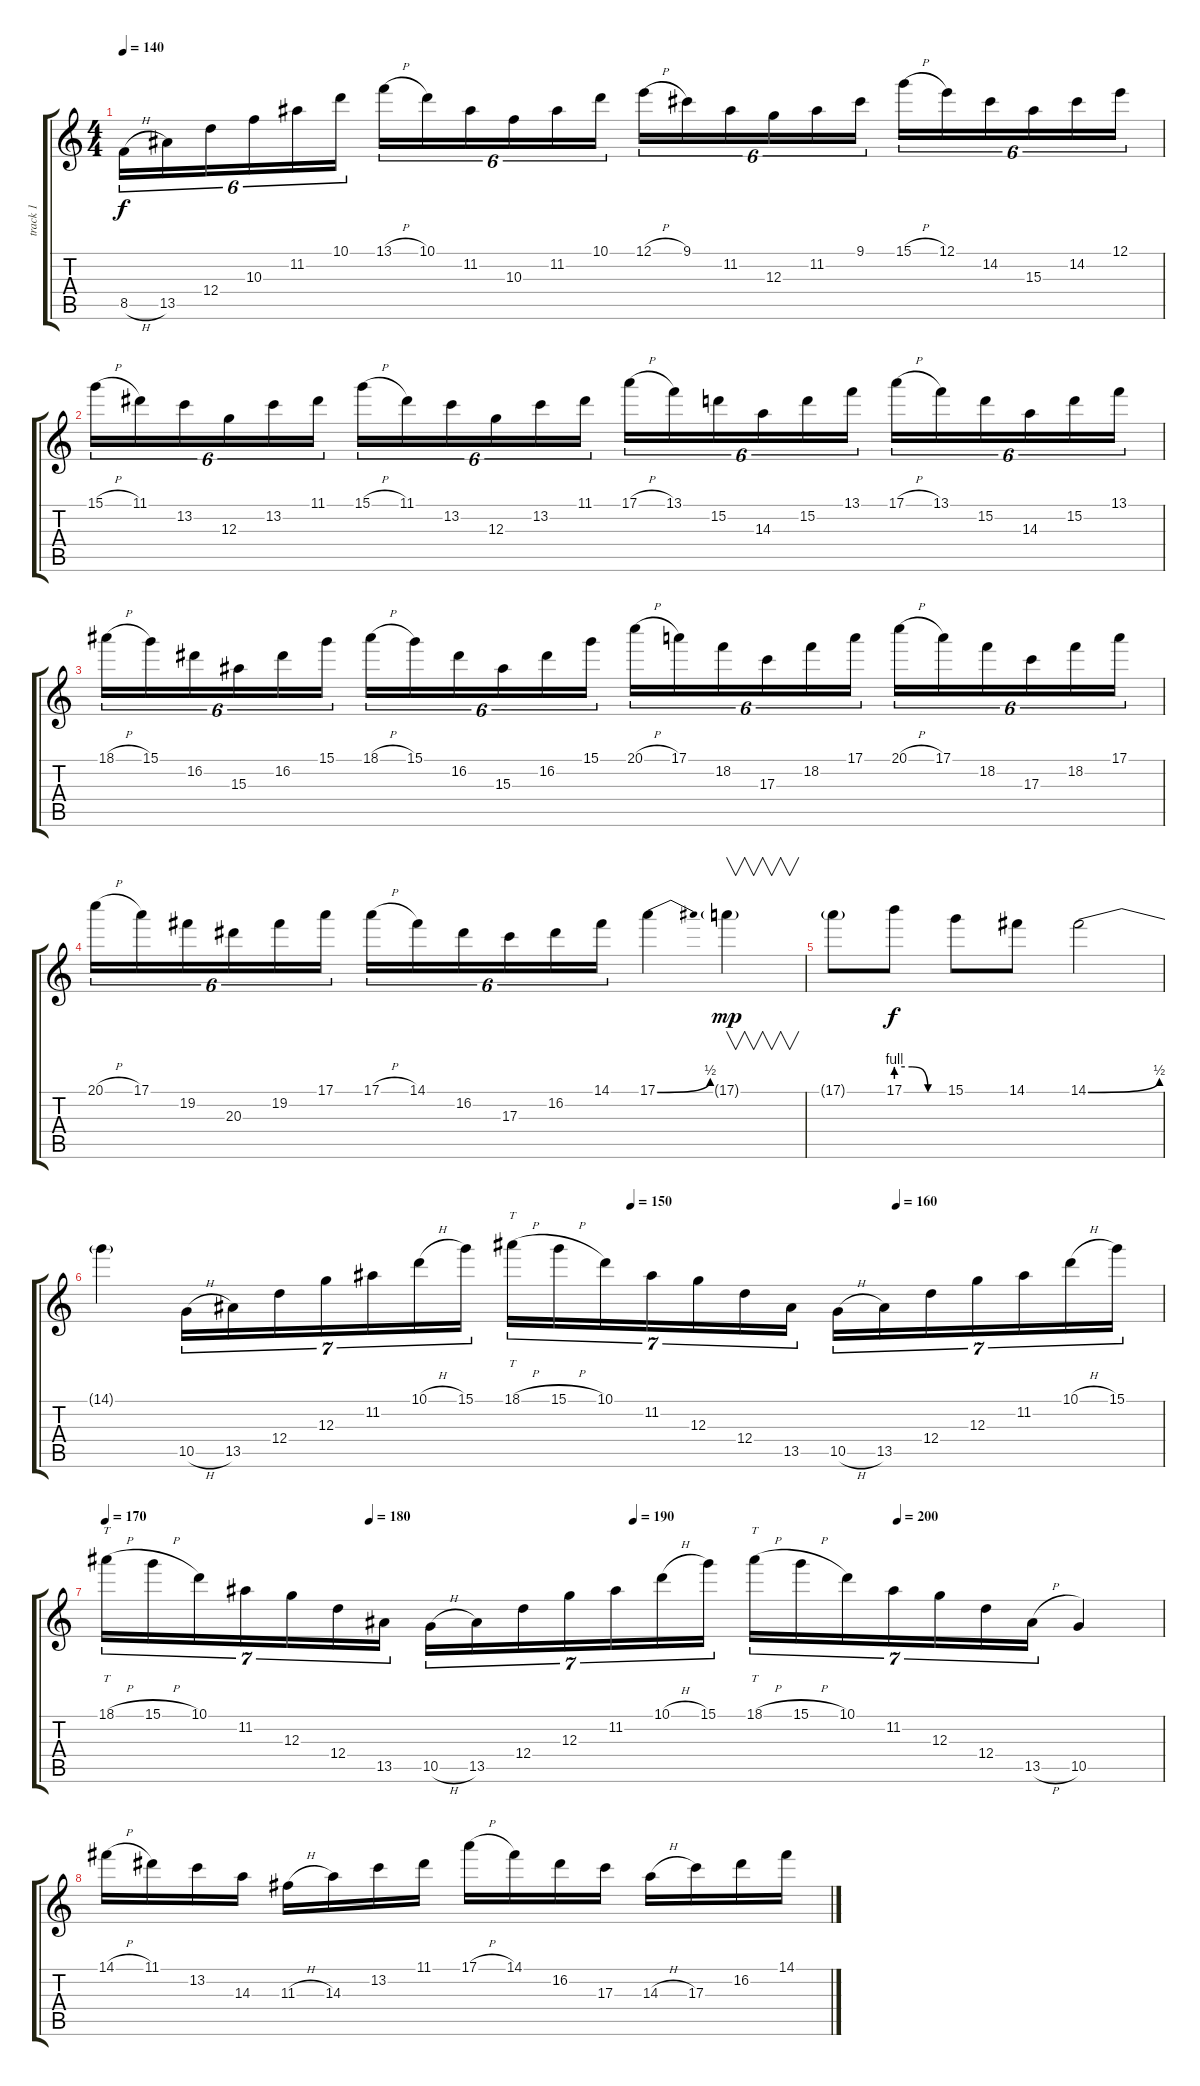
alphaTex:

\track ("track 1" "track 1") {instrument distortionguitar}
\staff {score tabs}
\tuning (E4 B3 G3 D3 A2 E2) {hide}
\ts (4 4)
\tempo 140
\clef g2
\ks c
8.5{h}.16{tu (6 4) dy f} 13.5.16{tu (6 4)} 12.4.16{tu (6 4)} 10.3.16{tu (6 4)} 11.2.16{tu (6 4)} 10.1.16{tu (6 4)} 13.1{h}.16{tu (6 4)} 10.1.16{tu (6 4)} 11.2.16{tu (6 4)} 10.3.16{tu (6 4)} 11.2.16{tu (6 4)} 10.1.16{tu (6 4)} 12.1{h}.16{tu (6 4)} 9.1.16{tu (6 4)} 11.2.16{tu (6 4)} 12.3.16{tu (6 4)} 11.2.16{tu (6 4)} 9.1.16{tu (6 4)} 15.1{h}.16{tu (6 4)} 12.1.16{tu (6 4)} 14.2.16{tu (6 4)} 15.3.16{tu (6 4)} 14.2.16{tu (6 4)} 12.1.16{tu (6 4)} |
15.1{h}.16{tu (6 4)} 11.1.16{tu (6 4)} 13.2.16{tu (6 4)} 12.3.16{tu (6 4)} 13.2.16{tu (6 4)} 11.1.16{tu (6 4)} 15.1{h}.16{tu (6 4)} 11.1.16{tu (6 4)} 13.2.16{tu (6 4)} 12.3.16{tu (6 4)} 13.2.16{tu (6 4)} 11.1.16{tu (6 4)} 17.1{h}.16{tu (6 4)} 13.1.16{tu (6 4)} 15.2.16{tu (6 4)} 14.3.16{tu (6 4)} 15.2.16{tu (6 4)} 13.1.16{tu (6 4)} 17.1{h}.16{tu (6 4)} 13.1.16{tu (6 4)} 15.2.16{tu (6 4)} 14.3.16{tu (6 4)} 15.2.16{tu (6 4)} 13.1.16{tu (6 4)} |
18.1{h}.16{tu (6 4)} 15.1.16{tu (6 4)} 16.2.16{tu (6 4)} 15.3.16{tu (6 4)} 16.2.16{tu (6 4)} 15.1.16{tu (6 4)} 18.1{h}.16{tu (6 4)} 15.1.16{tu (6 4)} 16.2.16{tu (6 4)} 15.3.16{tu (6 4)} 16.2.16{tu (6 4)} 15.1.16{tu (6 4)} 20.1{h}.16{tu (6 4)} 17.1.16{tu (6 4)} 18.2.16{tu (6 4)} 17.3.16{tu (6 4)} 18.2.16{tu (6 4)} 17.1.16{tu (6 4)} 20.1{h}.16{tu (6 4)} 17.1.16{tu (6 4)} 18.2.16{tu (6 4)} 17.3.16{tu (6 4)} 18.2.16{tu (6 4)} 17.1.16{tu (6 4)} |
20.1{h}.16{tu (6 4)} 17.1.16{tu (6 4)} 19.2.16{tu (6 4)} 20.3.16{tu (6 4)} 19.2.16{tu (6 4)} 17.1.16{tu (6 4)} 17.1{h}.16{tu (6 4)} 14.1.16{tu (6 4)} 16.2.16{tu (6 4)} 17.3.16{tu (6 4)} 16.2.16{tu (6 4)} 14.1.16{tu (6 4)} 17.1{be (bend 0 0 60 2)}.4 17.1{g}.4{v dy mp} |
17.1{g}.8 17.1{be (custom 0 4 20 4 40 0 60 0)}.8{dy f} 15.1.8 14.1.8 14.1{be (bend 0 0 60 2)}.2 |
\tempo (150 0.49973958333333335)
\tempo (160 0.7494791666666667)
14.1{t}.4 10.5{h}.16{tu (7 4)} 13.5.16{tu (7 4)} 12.4.16{tu (7 4)} 12.3.16{tu (7 4)} 11.2.16{tu (7 4)} 10.1{h}.16{tu (7 4)} 15.1.16{tu (7 4)} 18.1{h}.16{tt tu (7 4)} 15.1{h}.16{tu (7 4)} 10.1.16{tu (7 4)} 11.2.16{tu (7 4)} 12.3.16{tu (7 4)} 12.4.16{tu (7 4)} 13.5.16{tu (7 4)} 10.5{h}.16{tu (7 4)} 13.5.16{tu (7 4)} 12.4.16{tu (7 4)} 12.3.16{tu (7 4)} 11.2.16{tu (7 4)} 10.1{h}.16{tu (7 4)} 15.1.16{tu (7 4)} |
\tempo 170
\tempo (180 0.24973958333333332)
\tempo (190 0.49947916666666664)
\tempo (200 0.74921875)
18.1{h}.16{tt tu (7 4)} 15.1{h}.16{tu (7 4)} 10.1.16{tu (7 4)} 11.2.16{tu (7 4)} 12.3.16{tu (7 4)} 12.4.16{tu (7 4)} 13.5.16{tu (7 4)} 10.5{h}.16{tu (7 4)} 13.5.16{tu (7 4)} 12.4.16{tu (7 4)} 12.3.16{tu (7 4)} 11.2.16{tu (7 4)} 10.1{h}.16{tu (7 4)} 15.1.16{tu (7 4)} 18.1{h}.16{tt tu (7 4)} 15.1{h}.16{tu (7 4)} 10.1.16{tu (7 4)} 11.2.16{tu (7 4)} 12.3.16{tu (7 4)} 12.4.16{tu (7 4)} 13.5{h}.16{tu (7 4)} 10.5.4 |
14.1{h}.16 11.1.16 13.2.16 14.3.16 11.3{h}.16 14.3.16 13.2.16 11.1.16 17.1{h}.16 14.1.16 16.2.16 17.3.16 14.3{h}.16 17.3.16 16.2.16 14.1.16
